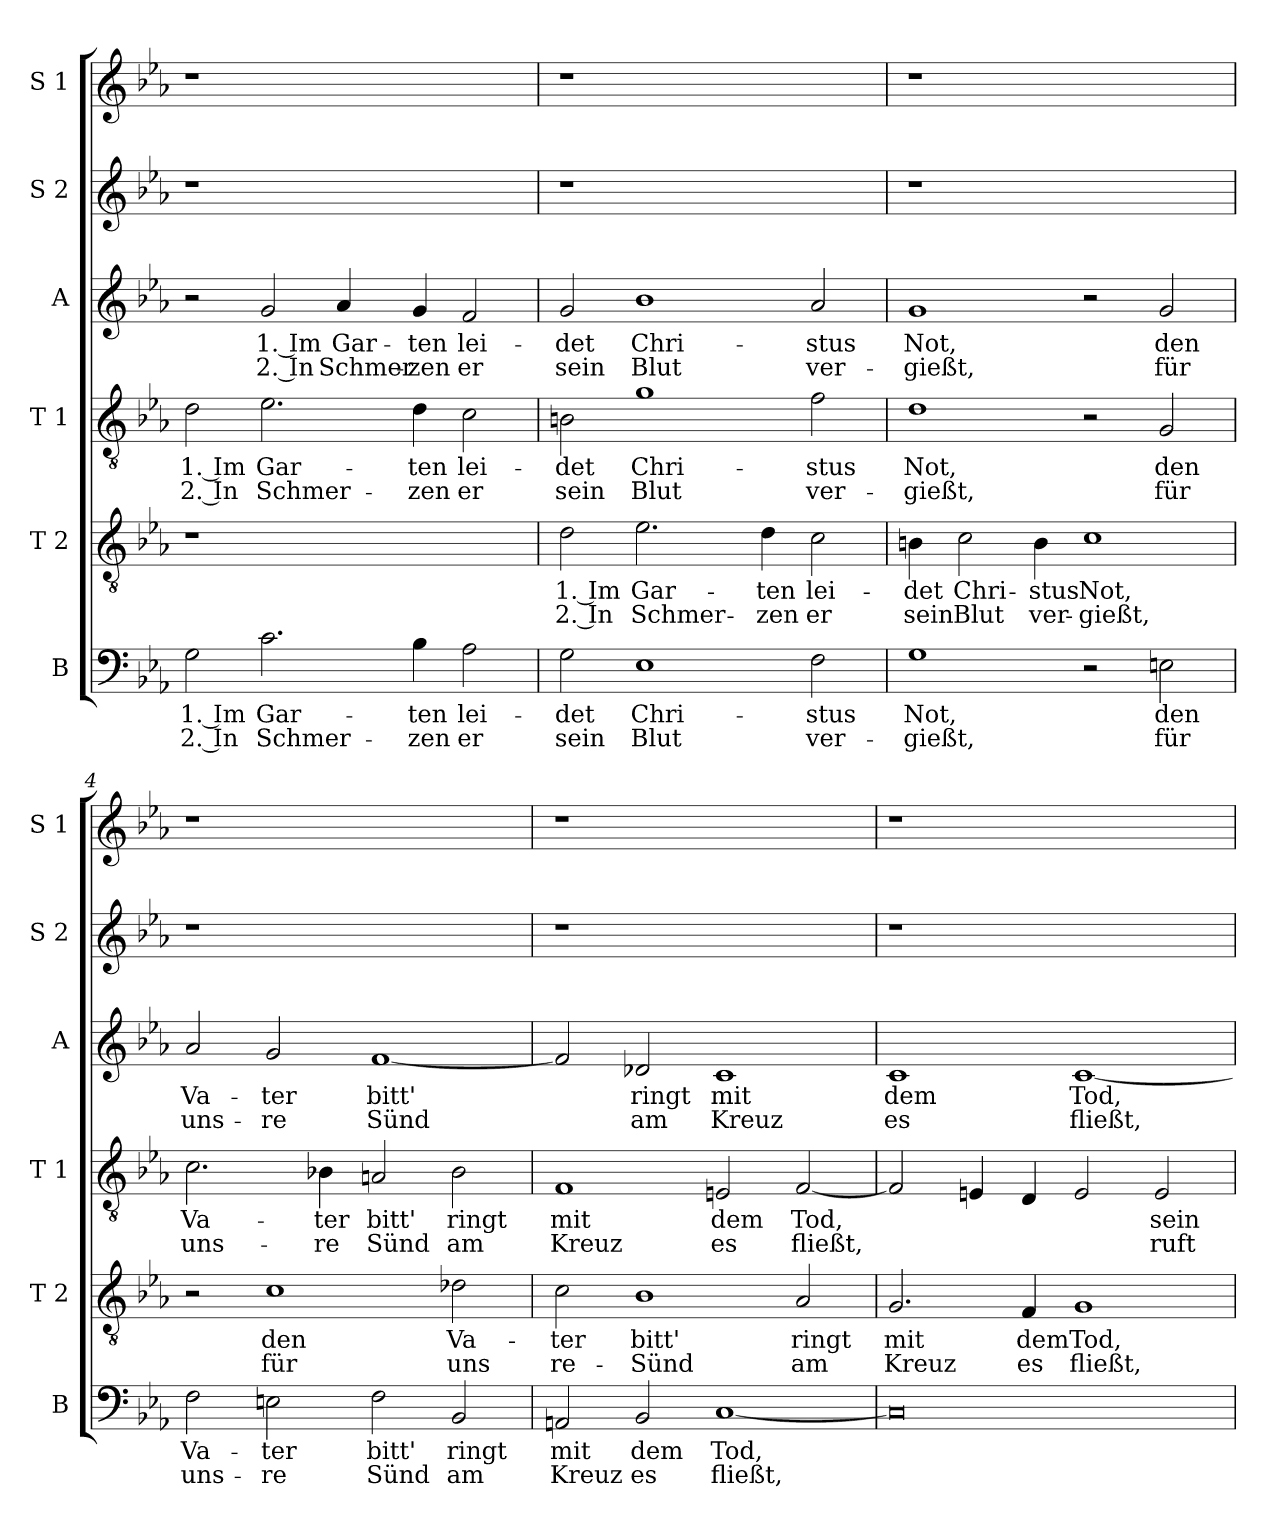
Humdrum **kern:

**kern	**text	**text	**kern	**text	**text	**kern	**text	**text	**kern	**text	**text	**kern	**kern
*part6	*part6	*part6	*part5	*part5	*part5	*part4	*part4	*part4	*part3	*part3	*part3	*part2	*part1
*staff6	*staff6	*staff6	*staff5	*staff5	*staff5	*staff4	*staff4	*staff4	*staff3	*staff3	*staff3	*staff2	*staff1
*I"B	*	*	*I"T 2	*	*	*I"T 1	*	*	*I"A	*	*	*I"S 2	*I"S 1
*I'B	*	*	*I'T 2	*	*	*I'T 1	*	*	*I'A	*	*	*I'S 2	*I'S 1
*clefF4	*	*	*clefGv2	*	*	*clefGv2	*	*	*clefG2	*	*	*clefG2	*clefG2
*k[b-e-a-]	*	*	*k[b-e-a-]	*	*	*k[b-e-a-]	*	*	*k[b-e-a-]	*	*	*k[b-e-a-]	*k[b-e-a-]
=1	=1	=1	=1	=1	=1	=1	=1	=1	=1	=1	=1	=1	=1
2G\	1. Im	2. In	1r	.	.	2d\	1. Im	2. In	2r	.	.	1r	1r
2.c\	Gar-	Schmer-	.	.	.	2.e-\	Gar-	Schmer-	2g/	1. Im	2. In	.	.
.	.	.	1ryy	.	.	.	.	.	4a-/	Gar-	Schmer-	1ryy	1ryy
4B-\	-ten	-zen	.	.	.	4d\	-ten	-zen	4g/	-ten	-zen	.	.
2A-\	lei-	er	.	.	.	2c\	lei-	er	2f/	lei-	er	.	.
=2	=2	=2	=2	=2	=2	=2	=2	=2	=2	=2	=2	=2	=2
2G\	-det	sein	2d\	1. Im	2. In	2Bn\	-det	sein	2g/	-det	sein	1r	1r
1E-	Chri-	Blut	2.e-\	Gar-	Schmer-	1g	Chri-	Blut	1b-	Chri-	Blut	.	.
.	.	.	.	.	.	.	.	.	.	.	.	1ryy	1ryy
.	.	.	4d\	-ten	-zen	.	.	.	.	.	.	.	.
2F\	-stus	ver-	2c\	lei-	er	2f\	-stus	ver-	2a-/	-stus	ver-	.	.
=3	=3	=3	=3	=3	=3	=3	=3	=3	=3	=3	=3	=3	=3
1G	Not,	-gießt,	4Bn\	-det	sein	1d	Not,	-gießt,	1g	Not,	-gießt,	1r	1r
.	.	.	2c\	Chri-	Blut	.	.	.	.	.	.	.	.
.	.	.	4B\	-stus	ver-	.	.	.	.	.	.	.	.
2r	.	.	1c	Not,	-gießt,	2r	.	.	2r	.	.	1ryy	1ryy
2En\	den	für	.	.	.	2G/	den	für	2g/	den	für	.	.
=4	=4	=4	=4	=4	=4	=4	=4	=4	=4	=4	=4	=4	=4
2F\	Va-	uns-	2r	.	.	2.c\	Va-	uns-	2a-/	Va-	uns-	1r	1r
2En\	-ter	-re	1c	den	für	.	.	.	2g/	-ter	-re	.	.
.	.	.	.	.	.	4B-X\	-ter	-re	.	.	.	.	.
2F\	bitt'	Sünd	.	.	.	2An/	bitt'	Sünd	[1f	bitt'	Sünd	1ryy	1ryy
2BB-/	ringt	am	2d-X\	Va-	uns	2B-\	ringt	am	.	.	.	.	.
!!LO:LB:g=z
=5	=5	=5	=5	=5	=5	=5	=5	=5	=5	=5	=5	=5	=5
2AAn/	mit	Kreuz	2c\	-ter	re-	1F	mit	Kreuz	2f/]	.	.	1r	1r
2BB-/	dem	es	1B-	bitt'	-Sünd	.	.	.	2d-X/	ringt	am	.	.
[1C	Tod,	fließt,	.	.	.	2En/	dem	es	1c	mit	Kreuz	1ryy	1ryy
.	.	.	2A-/	ringt	am	[2F/	Tod,	fließt,	.	.	.	.	.
=6	=6	=6	=6	=6	=6	=6	=6	=6	=6	=6	=6	=6	=6
0C]	.	.	2.G/	mit	Kreuz	2F/]	.	.	1c	dem	es	1r	1r
.	.	.	.	.	.	4En/	.	.	.	.	.	.	.
.	.	.	4F/	dem	es	4D/	.	.	.	.	.	.	.
.	.	.	1G	Tod,	fließt,	2E/	.	.	[1c	Tod,	fließt,	1ryy	1ryy
.	.	.	.	.	.	2E/	sein	ruft	.	.	.	.	.
=	=	=	=	=	=	=	=	=	=	=	=	=	=
*-	*-	*-	*-	*-	*-	*-	*-	*-	*-	*-	*-	*-	*-
